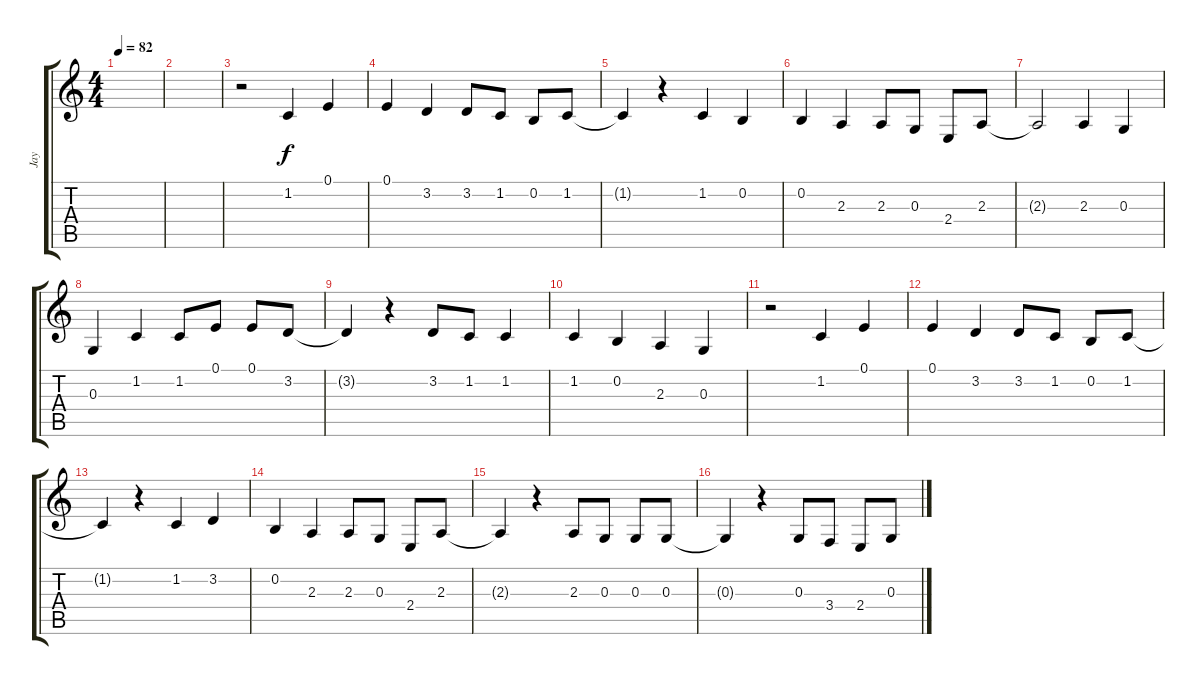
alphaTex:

\track ("Jay" "Jay") {instrument clarinet}
\staff {score tabs}
\tuning (E4 B3 G3 D3 A2 E2) {hide}
\ts (4 4)
\tempo 82
\clef g2
\ks c
|
|
r.2 1.2.4 0.1.4 |
0.1.4 3.2.4 3.2.8 1.2.8 0.2.8 1.2.8 |
1.2{t}.4 r.4 1.2.4 0.2.4 |
0.2.4 2.3.4 2.3.8 0.3.8 2.4.8 2.3.8 |
2.3{t}.2 2.3.4 0.3.4 |
0.3.4 1.2.4 1.2.8 0.1.8 0.1.8 3.2.8 |
3.2{t}.4 r.4 3.2.8 1.2.8 1.2.4 |
1.2.4 0.2.4 2.3.4 0.3.4 |
r.2 1.2.4 0.1.4 |
0.1.4 3.2.4 3.2.8 1.2.8 0.2.8 1.2.8 |
1.2{t}.4 r.4 1.2.4 3.2.4 |
0.2.4 2.3.4 2.3.8 0.3.8 2.4.8 2.3.8 |
2.3{t}.4 r.4 2.3.8 0.3.8 0.3.8 0.3.8 |
0.3{t}.4 r.4 0.3.8 3.4.8 2.4.8 0.3.8
